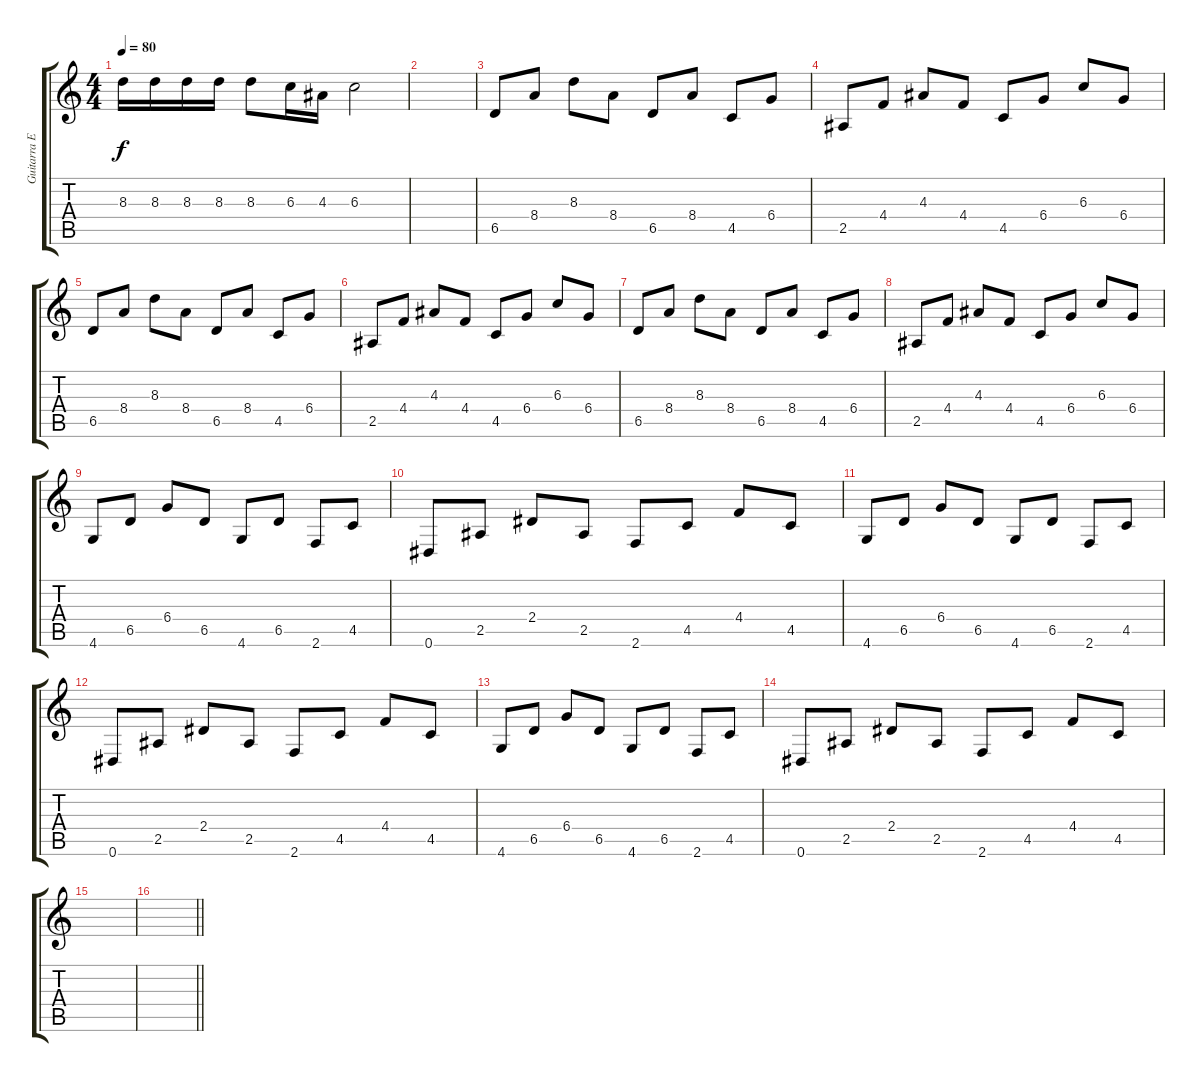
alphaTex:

\track ("Guitarra Electrica Llana" "Guitarra E") {instrument acousticguitarsteel}
\staff {score tabs}
\tuning (Eb4 Bb3 Gb3 Db3 Ab2 Eb2) {hide}
\ts (4 4)
\tempo 80
\clef g2
\ks c
8.3.16{dy f} 8.3.16 8.3.16 8.3.16 8.3.8 6.3.16 4.3.16 6.3.2 |
|
6.5.8 8.4.8 8.3.8 8.4.8 6.5.8 8.4.8 4.5.8 6.4.8 |
2.5.8 4.4.8 4.3.8 4.4.8 4.5.8 6.4.8 6.3.8 6.4.8 |
6.5.8 8.4.8 8.3.8 8.4.8 6.5.8 8.4.8 4.5.8 6.4.8 |
2.5.8 4.4.8 4.3.8 4.4.8 4.5.8 6.4.8 6.3.8 6.4.8 |
6.5.8 8.4.8 8.3.8 8.4.8 6.5.8 8.4.8 4.5.8 6.4.8 |
2.5.8 4.4.8 4.3.8 4.4.8 4.5.8 6.4.8 6.3.8 6.4.8 |
4.6.8 6.5.8 6.4.8 6.5.8 4.6.8 6.5.8 2.6.8 4.5.8 |
0.6.8 2.5.8 2.4.8 2.5.8 2.6.8 4.5.8 4.4.8 4.5.8 |
4.6.8 6.5.8 6.4.8 6.5.8 4.6.8 6.5.8 2.6.8 4.5.8 |
0.6.8 2.5.8 2.4.8 2.5.8 2.6.8 4.5.8 4.4.8 4.5.8 |
4.6.8 6.5.8 6.4.8 6.5.8 4.6.8 6.5.8 2.6.8 4.5.8 |
0.6.8 2.5.8 2.4.8 2.5.8 2.6.8 4.5.8 4.4.8 4.5.8 |
|
\barLineRight lightlight
